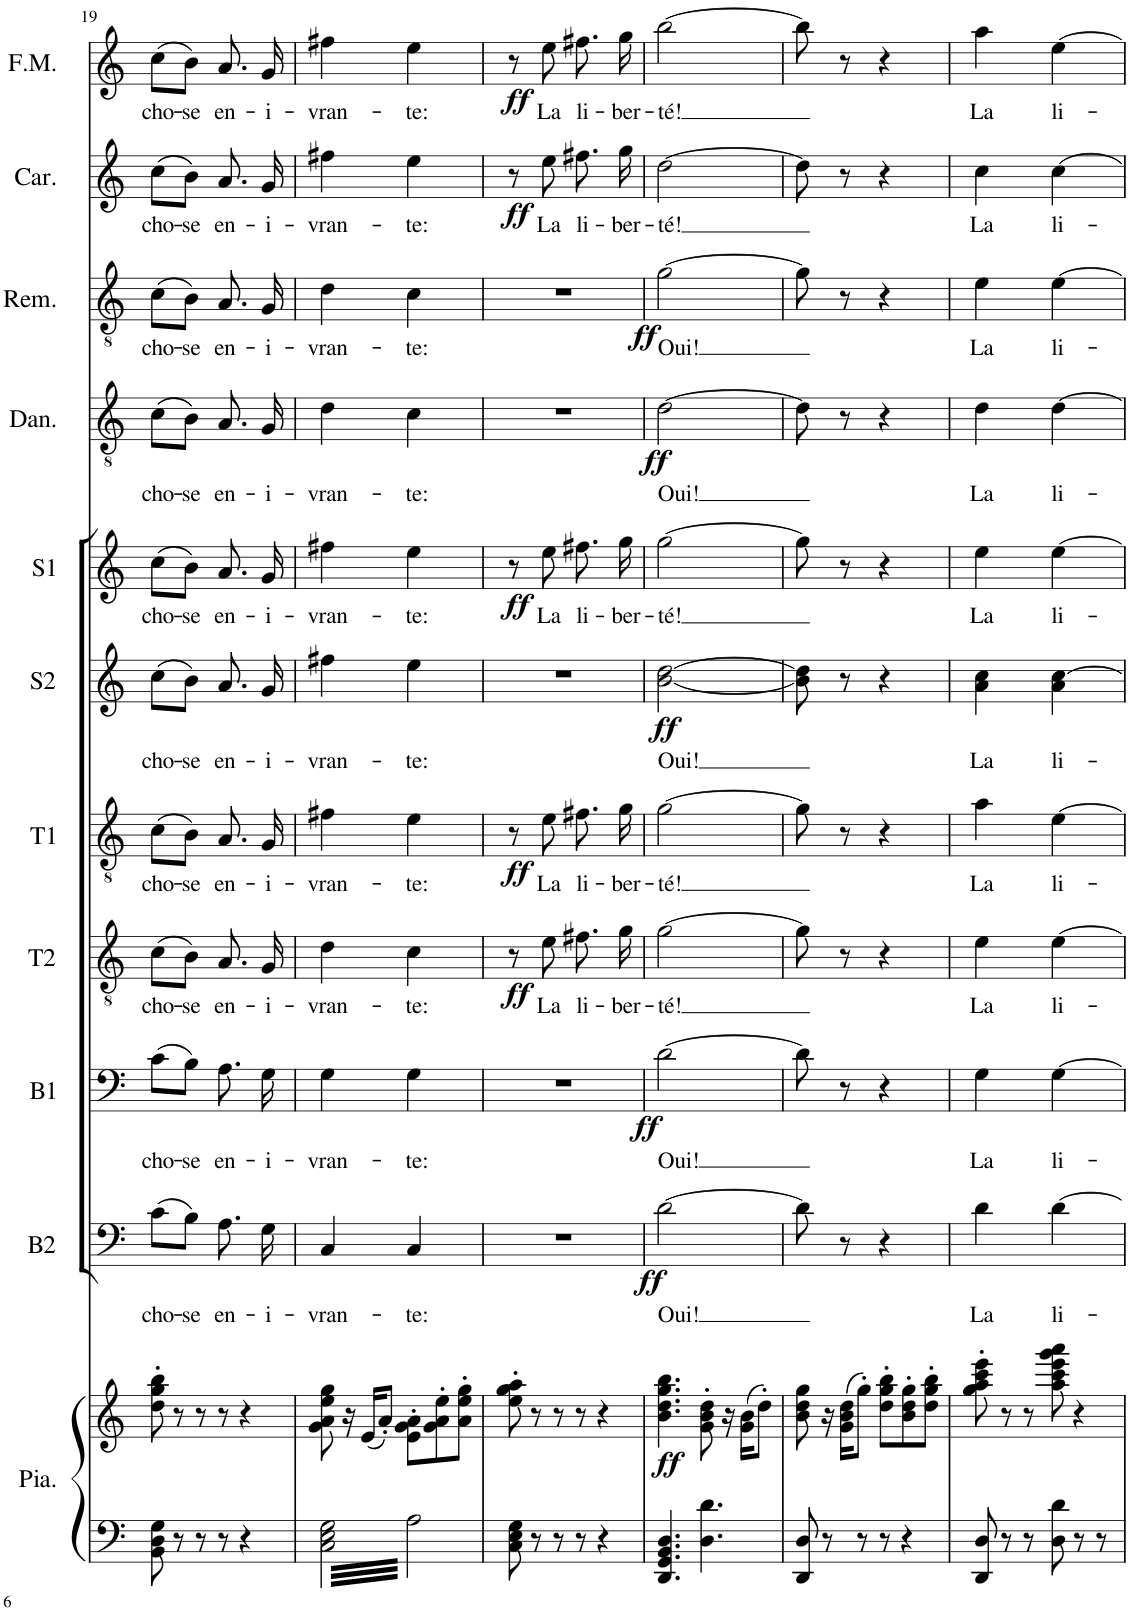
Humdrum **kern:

**kern	**kern	**dynam	**kern	**text	**dynam	**kern	**text	**dynam	**kern	**text	**dynam	**kern	**text	**dynam	**kern	**text	**dynam	**kern	**text	**dynam	**kern	**text	**dynam	**kern	**text	**dynam	**kern	**text	**dynam	**kern	**text	**dynam
*part11	*part11	*part11	*part10	*part10	*part10	*part9	*part9	*part9	*part8	*part8	*part8	*part7	*part7	*part7	*part6	*part6	*part6	*part5	*part5	*part5	*part4	*part4	*part4	*part3	*part3	*part3	*part2	*part2	*part2	*part1	*part1	*part1
*staff12	*staff11	*staff11/12	*staff10	*staff10	*staff10	*staff9	*staff9	*staff9	*staff8	*staff8	*staff8	*staff7	*staff7	*staff7	*staff6	*staff6	*staff6	*staff5	*staff5	*staff5	*staff4	*staff4	*staff4	*staff3	*staff3	*staff3	*staff2	*staff2	*staff2	*staff1	*staff1	*staff1
*I"Piano	*	*	*I"Basse 2	*	*	*I"Basse 1	*	*	*I"Ténor 2	*	*	*I"Ténor 1	*	*	*I"Soprano 2	*	*	*I"Soprano 1	*	*	*I"Dancairo	*	*	*I"Remendado	*	*	*I"Carmen	*	*	*I"Frasq/Merc	*	*
*I'Pia.	*	*	*I'B2	*	*	*I'B1	*	*	*I'T2	*	*	*I'T1	*	*	*I'S2	*	*	*I'S1	*	*	*I'Dan.	*	*	*I'Rem.	*	*	*I'Car.	*	*	*I'F.M.	*	*
!!LO:PB:g=z
*clefF4	*clefG2	*	*clefF4	*	*	*clefF4	*	*	*clefGv2	*	*	*clefGv2	*	*	*clefG2	*	*	*clefG2	*	*	*clefGv2	*	*	*clefGv2	*	*	*clefG2	*	*	*clefG2	*	*
*k[]	*k[]	*	*k[]	*	*	*k[]	*	*	*k[]	*	*	*k[]	*	*	*k[]	*	*	*k[]	*	*	*k[]	*	*	*k[]	*	*	*k[]	*	*	*k[]	*	*
*M2/4	*M2/4	*	*M2/4	*	*	*M2/4	*	*	*M2/4	*	*	*M2/4	*	*	*M2/4	*	*	*M2/4	*	*	*M2/4	*	*	*M2/4	*	*	*M2/4	*	*	*M2/4	*	*
=19	=19	=19	=19	=19	=19	=19	=19	=19	=19	=19	=19	=19	=19	=19	=19	=19	=19	=19	=19	=19	=19	=19	=19	=19	=19	=19	=19	=19	=19	=19	=19	=19
!	!	!	!	!LO:LY:b	!	!	!LO:LY:b	!	!	!LO:LY:b	!	!	!LO:LY:b	!	!	!LO:LY:b	!	!	!LO:LY:b	!	!	!LO:LY:b	!	!	!LO:LY:b	!	!	!LO:LY:b	!	!	!LO:LY:b	!
12BB\ 12D\ 12G\	12dd\' 12gg\' 12bb\'	.	(8c\L	cho-	.	(8c\L	cho-	.	(8c\L	cho-	.	(8c\L	cho-	.	(8cc\L	cho-	.	(8cc\L	cho-	.	(8c\L	cho-	.	(8c\L	cho-	.	(8cc\L	cho-	.	(8cc\L	cho-	.
4r	4r	.	.	.	.	.	.	.	.	.	.	.	.	.	.	.	.	.	.	.	.	.	.	.	.	.	.	.	.	.	.	.
!	!	!	!	!LO:LY:b	!	!	!LO:LY:b	!	!	!LO:LY:b	!	!	!LO:LY:b	!	!	!LO:LY:b	!	!	!LO:LY:b	!	!	!LO:LY:b	!	!	!LO:LY:b	!	!	!LO:LY:b	!	!	!LO:LY:b	!
.	.	.	8B\J)	se	.	8B\J)	se	.	8B\J)	se	.	8B\J)	se	.	8b\J)	se	.	8b\J)	se	.	8B\J)	se	.	8B\J)	se	.	8b\J)	se	.	8b\J)	se	.
!	!	!	!	!LO:LY:b	!	!	!LO:LY:b	!	!	!LO:LY:b	!	!	!LO:LY:b	!	!	!LO:LY:b	!	!	!LO:LY:b	!	!	!LO:LY:b	!	!	!LO:LY:b	!	!	!LO:LY:b	!	!	!LO:LY:b	!
.	.	.	8.A\	en-	.	8.A\	en-	.	8.A/	en-	.	8.A/	en-	.	8.a/	en-	.	8.a/	en-	.	8.A/	en-	.	8.A/	en-	.	8.a/	en-	.	8.a/	en-	.
6r	6r	.	.	.	.	.	.	.	.	.	.	.	.	.	.	.	.	.	.	.	.	.	.	.	.	.	.	.	.	.	.	.
!	!	!	!	!LO:LY:b	!	!	!LO:LY:b	!	!	!LO:LY:b	!	!	!LO:LY:b	!	!	!LO:LY:b	!	!	!LO:LY:b	!	!	!LO:LY:b	!	!	!LO:LY:b	!	!	!LO:LY:b	!	!	!LO:LY:b	!
.	.	.	16G\	-i-	.	16G\	-i-	.	16G/	-i-	.	16G/	-i-	.	16g/	-i-	.	16g/	-i-	.	16G/	-i-	.	16G/	-i-	.	16g/	-i-	.	16g/	-i-	.
=20	=20	=20	=20	=20	=20	=20	=20	=20	=20	=20	=20	=20	=20	=20	=20	=20	=20	=20	=20	=20	=20	=20	=20	=20	=20	=20	=20	=20	=20	=20	=20	=20
!	!	!	!	!LO:LY:b	!	!	!LO:LY:b	!	!	!LO:LY:b	!	!	!LO:LY:b	!	!	!LO:LY:b	!	!	!LO:LY:b	!	!	!LO:LY:b	!	!	!LO:LY:b	!	!	!LO:LY:b	!	!	!LO:LY:b	!
6.C\ 6.E\ 6.G\	12g\ 12a\ 12ee\ 12gg\	.	4C/	-vran-	.	4G\	-vran-	.	4d\	-vran-	.	4f#X\	-vran-	.	4ff#X\	-vran-	.	4ff#X\	-vran-	.	4d\	-vran-	.	4d\	-vran-	.	4ff#X\	-vran-	.	4ff#X\	-vran-	.
.	24r	.	.	.	.	.	.	.	.	.	.	.	.	.	.	.	.	.	.	.	.	.	.	.	.	.	.	.	.	.	.	.
.	(24e/KL	.	.	.	.	.	.	.	.	.	.	.	.	.	.	.	.	.	.	.	.	.	.	.	.	.	.	.	.	.	.	.
.	12a'/J)	.	.	.	.	.	.	.	.	.	.	.	.	.	.	.	.	.	.	.	.	.	.	.	.	.	.	.	.	.	.	.
!	!	!	!	!LO:LY:b	!	!	!LO:LY:b	!	!	!LO:LY:b	!	!	!LO:LY:b	!	!	!LO:LY:b	!	!	!LO:LY:b	!	!	!LO:LY:b	!	!	!LO:LY:b	!	!	!LO:LY:b	!	!	!LO:LY:b	!
6.A\	12e\' 12g\' 12a\'L	.	4C/	-te:	.	4G\	-te:	.	4c\	-te:	.	4e\	-te:	.	4ee\	-te:	.	4ee\	-te:	.	4c\	-te:	.	4c\	-te:	.	4ee\	-te:	.	4ee\	-te:	.
.	12g\' 12a\' 12ee\'	.	.	.	.	.	.	.	.	.	.	.	.	.	.	.	.	.	.	.	.	.	.	.	.	.	.	.	.	.	.	.
.	12a\' 12ee\' 12gg\'J	.	.	.	.	.	.	.	.	.	.	.	.	.	.	.	.	.	.	.	.	.	.	.	.	.	.	.	.	.	.	.
=21	=21	=21	=21	=21	=21	=21	=21	=21	=21	=21	=21	=21	=21	=21	=21	=21	=21	=21	=21	=21	=21	=21	=21	=21	=21	=21	=21	=21	=21	=21	=21	=21
!	!	!	!	!	!	!	!	!	!	!	!LO:DY:b	!	!	!LO:DY:b	!	!	!	!	!	!LO:DY:b	!	!	!	!	!	!	!	!	!LO:DY:b	!	!	!LO:DY:b
12C\ 12E\ 12G\	12ee\' 12gg\' 12aa\'	.	2r	.	.	2r	.	.	8r	.	ff	8r	.	ff	2r	.	.	8r	.	ff	2r	.	.	2r	.	.	8r	.	ff	8r	.	ff
4r	4r	.	.	.	.	.	.	.	.	.	.	.	.	.	.	.	.	.	.	.	.	.	.	.	.	.	.	.	.	.	.	.
!	!	!	!	!	!	!	!	!	!	!LO:LY:b	!	!	!LO:LY:b	!	!	!	!	!	!LO:LY:b	!	!	!	!	!	!	!	!	!LO:LY:b	!	!	!LO:LY:b	!
.	.	.	.	.	.	.	.	.	8e\	La	.	8e\	La	.	.	.	.	8ee\	La	.	.	.	.	.	.	.	8ee\	La	.	8ee\	La	.
!	!	!	!	!	!	!	!	!	!	!LO:LY:b	!	!	!LO:LY:b	!	!	!	!	!	!LO:LY:b	!	!	!	!	!	!	!	!	!LO:LY:b	!	!	!LO:LY:b	!
.	.	.	.	.	.	.	.	.	8.f#X\	li-	.	8.f#X\	li-	.	.	.	.	8.ff#X\	li-	.	.	.	.	.	.	.	8.ff#X\	li-	.	8.ff#X\	li-	.
6r	6r	.	.	.	.	.	.	.	.	.	.	.	.	.	.	.	.	.	.	.	.	.	.	.	.	.	.	.	.	.	.	.
!	!	!	!	!	!	!	!	!	!	!LO:LY:b	!	!	!LO:LY:b	!	!	!	!	!	!LO:LY:b	!	!	!	!	!	!	!	!	!LO:LY:b	!	!	!LO:LY:b	!
.	.	.	.	.	.	.	.	.	16g\	-ber-	.	16g\	-ber-	.	.	.	.	16gg\	-ber-	.	.	.	.	.	.	.	16gg\	-ber-	.	16gg\	-ber-	.
=22	=22	=22	=22	=22	=22	=22	=22	=22	=22	=22	=22	=22	=22	=22	=22	=22	=22	=22	=22	=22	=22	=22	=22	=22	=22	=22	=22	=22	=22	=22	=22	=22
!	!	!LO:DY:b	!	!LO:LY:b	!LO:DY:b	!	!LO:LY:b	!LO:DY:b	!	!LO:LY:b	!	!	!LO:LY:b	!	!	!LO:LY:b	!LO:DY:b	!	!LO:LY:b	!	!	!LO:LY:b	!LO:DY:b	!	!LO:LY:b	!LO:DY:b	!	!LO:LY:b	!	!	!LO:LY:b	!
6.DD/ 6.GG/ 6.BB/ 6.D/	6.b\ 6.dd\ 6.gg\ 6.bb\	ff	[2d\	Oui!	ff	[2d\	Oui!	ff	[2g\	-té!	.	[2g\	-té!	.	[2b\ [2dd\	Oui!	ff	[2gg\	-té!	.	[2d\	Oui!	ff	[2g\	Oui!	ff	[2dd\	-té!	.	[2bb\	-té!	.
6.D\ 6.d\	12g\' 12b\' 12dd\'	.	.	.	.	.	.	.	.	.	.	.	.	.	.	.	.	.	.	.	.	.	.	.	.	.	.	.	.	.	.	.
.	24r	.	.	.	.	.	.	.	.	.	.	.	.	.	.	.	.	.	.	.	.	.	.	.	.	.	.	.	.	.	.	.
.	(24g\ 24b\KL	.	.	.	.	.	.	.	.	.	.	.	.	.	.	.	.	.	.	.	.	.	.	.	.	.	.	.	.	.	.	.
.	12dd'\J)	.	.	.	.	.	.	.	.	.	.	.	.	.	.	.	.	.	.	.	.	.	.	.	.	.	.	.	.	.	.	.
=23	=23	=23	=23	=23	=23	=23	=23	=23	=23	=23	=23	=23	=23	=23	=23	=23	=23	=23	=23	=23	=23	=23	=23	=23	=23	=23	=23	=23	=23	=23	=23	=23
12DD/ 12D/	12b\ 12dd\ 12gg\	.	8d\]	.	.	8d\]	.	.	8g\]	.	.	8g\]	.	.	8b\] 8dd\]	.	.	8gg\]	.	.	8d\]	.	.	8g\]	.	.	8dd\]	.	.	8bb\]	.	.
4r	24r	.	.	.	.	.	.	.	.	.	.	.	.	.	.	.	.	.	.	.	.	.	.	.	.	.	.	.	.	.	.	.
.	(24g\ 24b\ 24dd\KL	.	8r	.	.	8r	.	.	8r	.	.	8r	.	.	8r	.	.	8r	.	.	8r	.	.	8r	.	.	8r	.	.	8r	.	.
.	12gg'\J)	.	.	.	.	.	.	.	.	.	.	.	.	.	.	.	.	.	.	.	.	.	.	.	.	.	.	.	.	.	.	.
.	12dd\' 12gg\' 12bb\'L	.	4r	.	.	4r	.	.	4r	.	.	4r	.	.	4r	.	.	4r	.	.	4r	.	.	4r	.	.	4r	.	.	4r	.	.
6r	12b\' 12dd\' 12gg\'	.	.	.	.	.	.	.	.	.	.	.	.	.	.	.	.	.	.	.	.	.	.	.	.	.	.	.	.	.	.	.
.	12dd\' 12gg\' 12bb\'J	.	.	.	.	.	.	.	.	.	.	.	.	.	.	.	.	.	.	.	.	.	.	.	.	.	.	.	.	.	.	.
=24	=24	=24	=24	=24	=24	=24	=24	=24	=24	=24	=24	=24	=24	=24	=24	=24	=24	=24	=24	=24	=24	=24	=24	=24	=24	=24	=24	=24	=24	=24	=24	=24
!	!	!	!	!LO:LY:b	!	!	!LO:LY:b	!	!	!LO:LY:b	!	!	!LO:LY:b	!	!	!LO:LY:b	!	!	!LO:LY:b	!	!	!LO:LY:b	!	!	!LO:LY:b	!	!	!LO:LY:b	!	!	!LO:LY:b	!
12DD/ 12D/	12gg\' 12aa\' 12ccc\' 12eee\'	.	4d\	La	.	4G\	La	.	4e\	La	.	4a\	La	.	4a\ 4cc\	La	.	4ee\	La	.	4d\	La	.	4e\	La	.	4cc\	La	.	4aa\	La	.
12r	12r	.	.	.	.	.	.	.	.	.	.	.	.	.	.	.	.	.	.	.	.	.	.	.	.	.	.	.	.	.	.	.
12r	12r	.	.	.	.	.	.	.	.	.	.	.	.	.	.	.	.	.	.	.	.	.	.	.	.	.	.	.	.	.	.	.
!	!	!	!	!LO:LY:b	!	!	!LO:LY:b	!	!	!LO:LY:b	!	!	!LO:LY:b	!	!	!LO:LY:b	!	!	!LO:LY:b	!	!	!LO:LY:b	!	!	!LO:LY:b	!	!	!LO:LY:b	!	!	!LO:LY:b	!
12D\ 12d\	12aa\ 12ccc\ 12eee\ 12ggg\ 12aaa\	.	[4d\	li-	.	[4G\	li-	.	[4e\	li-	.	[4e\	li-	.	4a\ [4cc\	li-	.	[4ee\	li-	.	[4d\	li-	.	[4e\	li-	.	[4cc\	li-	.	[4ee\	li-	.
12r	6r	.	.	.	.	.	.	.	.	.	.	.	.	.	.	.	.	.	.	.	.	.	.	.	.	.	.	.	.	.	.	.
12r	.	.	.	.	.	.	.	.	.	.	.	.	.	.	.	.	.	.	.	.	.	.	.	.	.	.	.	.	.	.	.	.
=	=	=	=	=	=	=	=	=	=	=	=	=	=	=	=	=	=	=	=	=	=	=	=	=	=	=	=	=	=	=	=	=
*-	*-	*-	*-	*-	*-	*-	*-	*-	*-	*-	*-	*-	*-	*-	*-	*-	*-	*-	*-	*-	*-	*-	*-	*-	*-	*-	*-	*-	*-	*-	*-	*-
